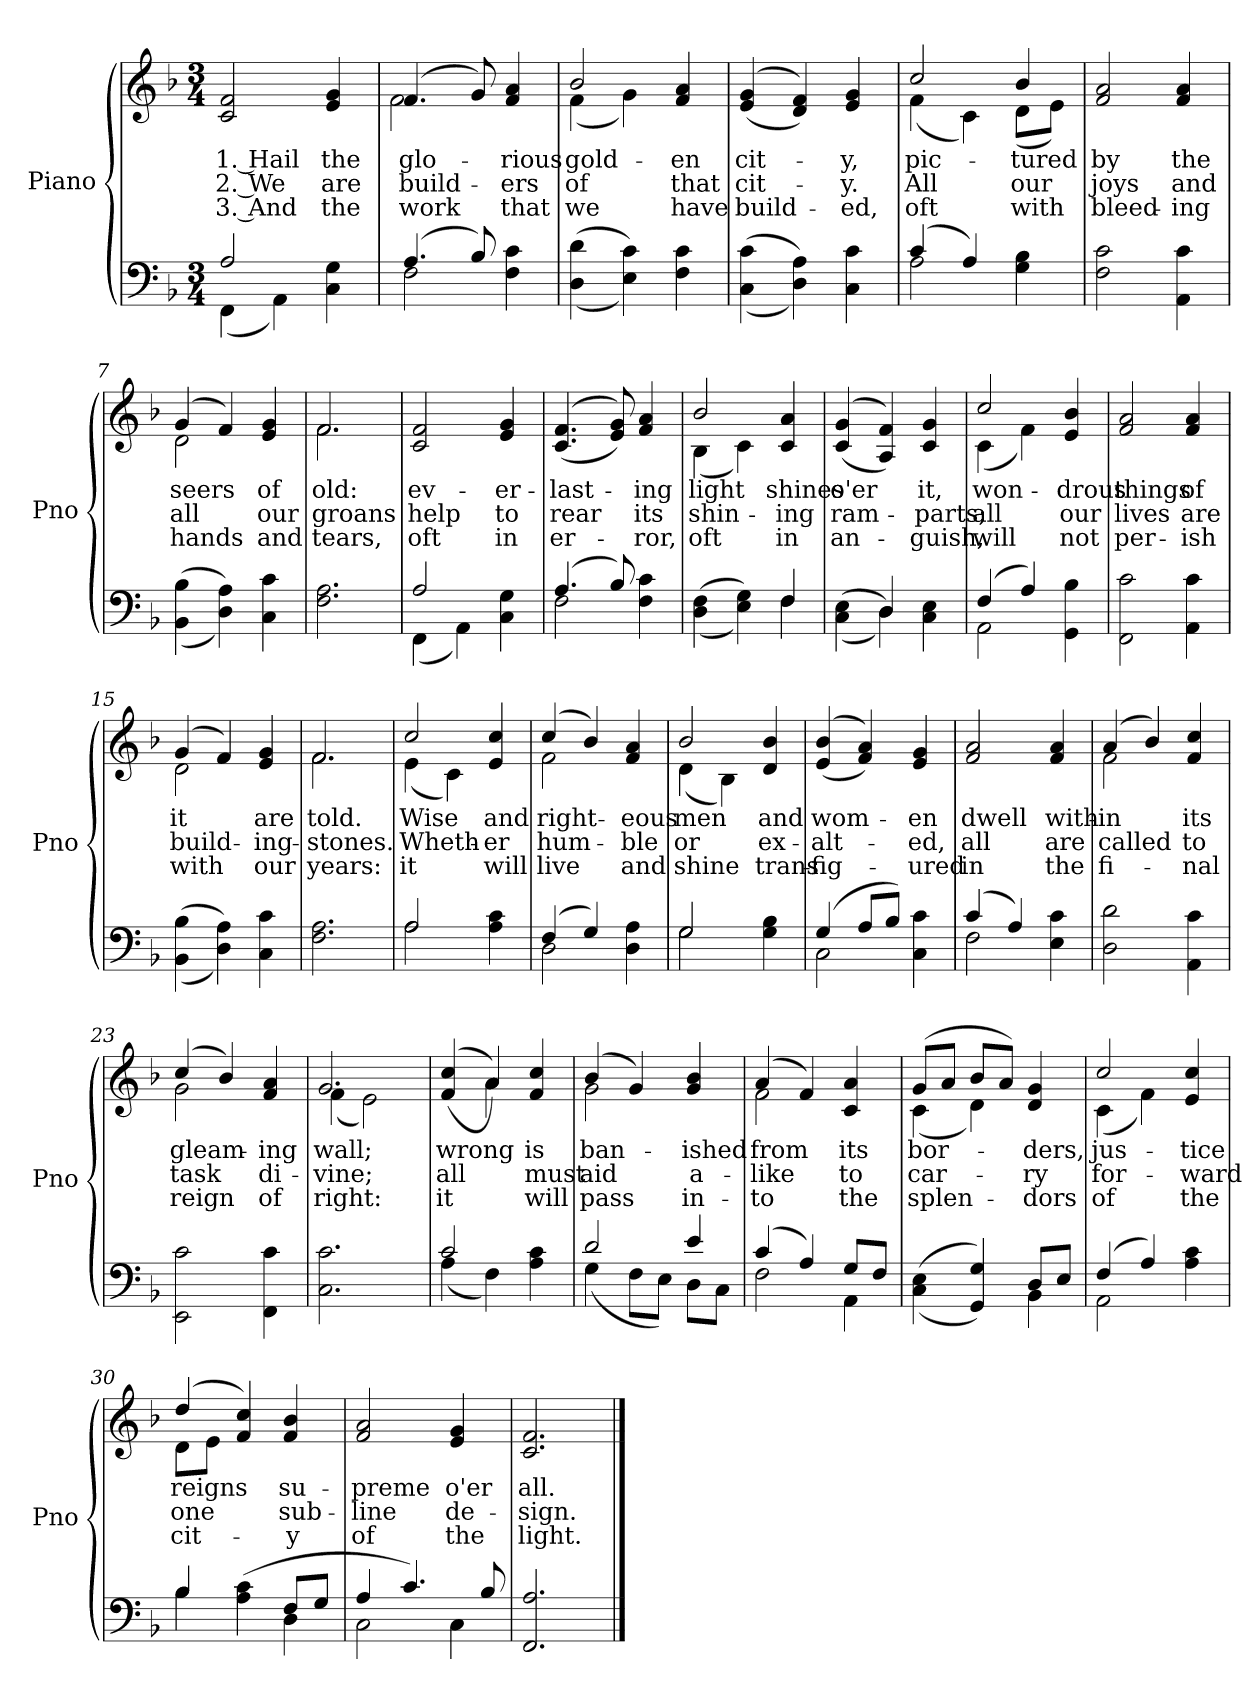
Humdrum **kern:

**kern	**kern	**text	**text	**text
*part2	*part1	*part1	*part1	*part1
*staff2	*staff1	*staff1	*staff1	*staff1
*I"Piano	*I"Piano	*	*	*
*I'Pno	*I'Pno	*	*	*
*clefF4	*clefG2	*	*	*
*k[b-]	*k[b-]	*	*	*
*M3/4	*M3/4	*	*	*
*MM126	*MM126	*	*	*
=1	=1	=1	=1	=1
*^	*	*	*	*
!	!	!	!LO:LY:b	!LO:LY:b	!LO:LY:b
2A/	(<4FF\	2c/ 2f/	1. Hail	2. We	3. And
.	4AA\)	.	.	.	.
!	!	!	!LO:LY:b	!LO:LY:b	!LO:LY:b
4C\ 4G\	4ryy	4e/ 4g/	the	are	the
=2	=2	=2	=2	=2	=2
!	!	!	!LO:LY:b	!LO:LY:b	!LO:LY:b
*	*	*^	*	*	*
(>4.A/	2F\	(>4.f/	2f\	glo-	build-	work
8B-/)	.	8g/)	.	.	.	.
!	!	!	!	!LO:LY:b	!LO:LY:b	!LO:LY:b
4F\ 4c\	4ryy	4f/ 4a/	4ryy	-rious	-ers	that
=3	=3	=3	=3	=3	=3	=3
!	!	!	!	!LO:LY:b	!LO:LY:b	!LO:LY:b
*v	*v	*	*	*	*	*
(<(>4D\ 4d\	2b-/	(<4f\	gold-	of	we
4E\ 4c\))	.	4g\)	.	.	.
!	!	!	!LO:LY:b	!LO:LY:b	!LO:LY:b
4F\ 4c\	4f/ 4a/	4ryy	-en	that	have
=4	=4	=4	=4	=4	=4
!	!	!	!LO:LY:b	!LO:LY:b	!LO:LY:b
*	*v	*v	*	*	*
(<(>4C\ 4c\	(<(>4e/ 4g/	cit-	cit-	build-
4D\ 4A\))	4d/ 4f/))	.	.	.
!	!	!LO:LY:b	!LO:LY:b	!LO:LY:b
4C\ 4c\	4e/ 4g/	-y,	-y.	-ed,
=5	=5	=5	=5	=5
*^	*	*	*	*
!	!	!	!LO:LY:b	!LO:LY:b	!LO:LY:b
*	*	*^	*	*	*
(>4c/	2A\	2cc/	(<4f\	pic-	All	oft
4A/)	.	.	4c\)	.	.	.
!	!	!	!	!LO:LY:b	!LO:LY:b	!LO:LY:b
4G\ 4B-\	4ryy	4b-/	(<8d\L	-tured	our	with
.	.	.	8e\J)	.	.	.
*v	*v	*	*	*	*	*
!!LO:LB:g=z
=6	=6	=6	=6	=6	=6
!	!	!	!LO:LY:b	!LO:LY:b	!LO:LY:b
*	*v	*v	*	*	*
2F\ 2c\	2f/ 2a/	by	joys	bleed-
!	!	!LO:LY:b	!LO:LY:b	!LO:LY:b
4AA\ 4c\	4f/ 4a/	the	and	-ing
=7	=7	=7	=7	=7
!	!	!LO:LY:b	!LO:LY:b	!LO:LY:b
*	*^	*	*	*
(>(<4BB-\ 4B-\	(>4g/	2d\	seers	all	hands
4D\ 4A\))	4f/)	.	.	.	.
!	!	!	!LO:LY:b	!LO:LY:b	!LO:LY:b
4C\ 4c\	4e/ 4g/	4ryy	of	our	and
=8	=8	=8	=8	=8	=8
!	!	!	!LO:LY:b	!LO:LY:b	!LO:LY:b
2.F\ 2.A\	2.f/	2.f\	old:	groans	tears,
=9	=9	=9	=9	=9	=9
*^	*	*	*	*	*
!	!	!	!	!LO:LY:b	!LO:LY:b	!LO:LY:b
*	*	*v	*v	*	*	*
2A/	(<4FF\	2c/ 2f/	ev-	help	oft
.	4AA\)	.	.	.	.
!	!	!	!LO:LY:b	!LO:LY:b	!LO:LY:b
4C\ 4G\	4ryy	4e/ 4g/	-er-	to	in
=10	=10	=10	=10	=10	=10
!	!	!	!LO:LY:b	!LO:LY:b	!LO:LY:b
(>4.A/	2F\	(<(>4.c/ 4.f/	-last-	rear	er-
8B-/)	.	8e/ 8g/))	.	.	.
!	!	!	!LO:LY:b	!LO:LY:b	!LO:LY:b
4F\ 4c\	4ryy	4f/ 4a/	-ing	its	-ror,
=11	=11	=11	=11	=11	=11
!	!	!	!LO:LY:b	!LO:LY:b	!LO:LY:b
*	*	*^	*	*	*
(<(>4D\ 4F\	2ryy	2b-/	(<4B-\	light	shin-	oft
4E\ 4G\))	.	.	4c\)	.	.	.
!	!	!	!	!LO:LY:b	!LO:LY:b	!LO:LY:b
4F\	4F/	4c/ 4a/	4ryy	shines	-ing	in
!!LO:LB:g=z
=12	=12	=12	=12	=12	=12	=12
!	!	!	!	!LO:LY:b	!LO:LY:b	!LO:LY:b
*	*	*v	*v	*	*	*
(<(>4C\ 4E\	4ryy	(<(>4c/ 4g/	o'er	ram-	an-
4D\))	4D/	4A/ 4f/))	.	.	.
!	!	!	!LO:LY:b	!LO:LY:b	!LO:LY:b
4C\ 4E\	4ryy	4c/ 4g/	it,	-parts;	-guish,
=13	=13	=13	=13	=13	=13
!	!	!	!LO:LY:b	!LO:LY:b	!LO:LY:b
*	*	*^	*	*	*
(>4F/	2AA\	2cc/	(<4c\	won-	all	will
4A/)	.	.	4f\)	.	.	.
!	!	!	!	!LO:LY:b	!LO:LY:b	!LO:LY:b
4GG\ 4B-\	4ryy	4e/ 4b-/	4ryy	-drous	our	not
=14	=14	=14	=14	=14	=14	=14
!	!	!	!	!LO:LY:b	!LO:LY:b	!LO:LY:b
*v	*v	*	*	*	*	*
*	*v	*v	*	*	*
2FF\ 2c\	2f/ 2a/	things	lives	per-
!	!	!LO:LY:b	!LO:LY:b	!LO:LY:b
4AA\ 4c\	4f/ 4a/	of	are	-ish
=15	=15	=15	=15	=15
!	!	!LO:LY:b	!LO:LY:b	!LO:LY:b
*	*^	*	*	*
(>(<4BB-\ 4B-\	(>4g/	2d\	it	build-	with
4D\ 4A\))	4f/)	.	.	.	.
!	!	!	!LO:LY:b	!LO:LY:b	!LO:LY:b
4C\ 4c\	4e/ 4g/	4ryy	are	-ing-	our
=16	=16	=16	=16	=16	=16
!	!	!	!LO:LY:b	!LO:LY:b	!LO:LY:b
2.F\ 2.A\	2.f/	2.f\	told.	-stones.	years:
!!LO:PB:g=z	!!
=17	=17	=17	=17	=17	=17
*^	*	*	*	*	*
!	!	!	!	!LO:LY:b	!LO:LY:b	!LO:LY:b
2A/	2A\	2cc/	(<4e\	Wise	Wheth-	it
.	.	.	4c\)	.	.	.
!	!	!	!	!LO:LY:b	!LO:LY:b	!LO:LY:b
4A\ 4c\	4ryy	4e/ 4cc/	4ryy	and	-er	will
=18	=18	=18	=18	=18	=18	=18
!	!	!	!	!LO:LY:b	!LO:LY:b	!LO:LY:b
(>4F/	2D\	(>4cc/	2f\	right-	hum-	live
4G/)	.	4b-/)	.	.	.	.
!	!	!	!	!LO:LY:b	!LO:LY:b	!LO:LY:b
4D\ 4A\	4ryy	4f/ 4a/	4ryy	-eous	-ble	and
=19	=19	=19	=19	=19	=19	=19
!	!	!	!	!LO:LY:b	!LO:LY:b	!LO:LY:b
2G/	2G\	2b-/	(<4d\	men	or	shine
.	.	.	4B-\)	.	.	.
!	!	!	!	!LO:LY:b	!LO:LY:b	!LO:LY:b
4G\ 4B-\	4ryy	4d/ 4b-/	4ryy	and	ex-	trans-
=20	=20	=20	=20	=20	=20	=20
!	!	!	!	!LO:LY:b	!LO:LY:b	!LO:LY:b
*	*	*v	*v	*	*	*
(>4G/	2C\	(<(>4e/ 4b-/	wom-	-alt-	-fig-
8A/L	.	4f/ 4a/))	.	.	.
8B-/J)	.	.	.	.	.
!	!	!	!LO:LY:b	!LO:LY:b	!LO:LY:b
4C\ 4c\	4ryy	4e/ 4g/	-en	-ed,	-ured
=21	=21	=21	=21	=21	=21
!	!	!	!LO:LY:b	!LO:LY:b	!LO:LY:b
(>4c/	2F\	2f/ 2a/	dwell	all	in
4A/)	.	.	.	.	.
!	!	!	!LO:LY:b	!LO:LY:b	!LO:LY:b
4E\ 4c\	4ryy	4f/ 4a/	with-	are	the
!!LO:LB:g=z
=22	=22	=22	=22	=22	=22
!	!	!	!LO:LY:b	!LO:LY:b	!LO:LY:b
*v	*v	*^	*	*	*
2D\ 2d\	(4a/	2f\	-in	called	fi-
.	4b-/)	.	.	.	.
!	!	!	!LO:LY:b	!LO:LY:b	!LO:LY:b
4AA\ 4c\	4f/ 4cc/	4ryy	its	to	-nal
=23	=23	=23	=23	=23	=23
!	!	!	!LO:LY:b	!LO:LY:b	!LO:LY:b
2EE\ 2c\	(>4cc/	2g\	gleam-	task	reign
.	4b-/)	.	.	.	.
!	!	!	!LO:LY:b	!LO:LY:b	!LO:LY:b
4FF\ 4c\	4f/ 4a/	4ryy	-ing	di-	of
=24	=24	=24	=24	=24	=24
!	!	!	!LO:LY:b	!LO:LY:b	!LO:LY:b
2.C\ 2.c\	2.g/	(<4f\	wall;	-vine;	right:
.	.	2e\)	.	.	.
=25	=25	=25	=25	=25	=25
*^	*	*	*	*	*
!	!	!	!	!LO:LY:b	!LO:LY:b	!LO:LY:b
2c/	(<4A\	(>(<4f/ 4cc/	4ryy	wrong	all	it
.	4F\)	4a/))	4a\	.	.	.
!	!	!	!	!LO:LY:b	!LO:LY:b	!LO:LY:b
4A\ 4c\	4ryy	4f/ 4cc/	4ryy	is	must	will
=26	=26	=26	=26	=26	=26	=26
!	!	!	!	!LO:LY:b	!LO:LY:b	!LO:LY:b
2d/	(<4G\	(>4b-/	2g\	ban-	aid	pass
.	8F\L	4g/)	.	.	.	.
.	8E\J)	.	.	.	.	.
!	!	!	!	!LO:LY:b	!LO:LY:b	!LO:LY:b
4e/	8D\L	4g/ 4b-/	4ryy	-ished	a-	in-
.	8C\J	.	.	.	.	.
!!LO:LB:g=z	!!
=27	=27	=27	=27	=27	=27	=27
!	!	!	!	!LO:LY:b	!LO:LY:b	!LO:LY:b
(>4c/	2F\	(4a/	2f\	from	-like	-to
4A/)	.	4f/)	.	.	.	.
!	!	!	!	!LO:LY:b	!LO:LY:b	!LO:LY:b
8G/L	4AA\	4c/ 4a/	4ryy	its	to	the
8F/J	.	.	.	.	.	.
=28	=28	=28	=28	=28	=28	=28
!	!	!	!	!LO:LY:b	!LO:LY:b	!LO:LY:b
(<(>4C\ 4E\	2ryy	(>8g/L	(<4c\	bor-	car-	splen-
.	.	8a/J	.	.	.	.
4GG/ 4G/))	.	8b-/L	4d\)	.	.	.
.	.	8a/J)	.	.	.	.
!	!	!	!	!LO:LY:b	!LO:LY:b	!LO:LY:b
8D/L	4BB-\	4d/ 4g/	4ryy	-ders,	-ry	-dors
8E/J	.	.	.	.	.	.
=29	=29	=29	=29	=29	=29	=29
!	!	!	!	!LO:LY:b	!LO:LY:b	!LO:LY:b
(>4F/	2AA\	2cc/	(<4c\	jus-	for-	of
4A/)	.	.	4f\)	.	.	.
!	!	!	!	!LO:LY:b	!LO:LY:b	!LO:LY:b
4A\ 4c\	4ryy	4e/ 4cc/	4ryy	-tice	-ward	the
=30	=30	=30	=30	=30	=30	=30
!	!	!	!	!LO:LY:b	!LO:LY:b	!LO:LY:b
4B-/	(>4B-\	(>4dd/	8d\L	reigns	one	cit-
.	.	.	8e\J	.	.	.
((4A\ 4c\	4ryy	4f/ 4cc/)	2ryy	.	.	.
!	!	!	!	!LO:LY:b	!LO:LY:b	!LO:LY:b
8F/L	4D\	4f/ 4b-/	.	su-	sub-	-y
8G/J	.	.	.	.	.	.
*	*	*v	*v	*	*	*
=31	=31	=31	=31	=31	=31
!	!	!	!LO:LY:b	!LO:LY:b	!LO:LY:b
4A/	2C\	2f/ 2a/	-preme	-line	of
4.c/)	.	.	.	.	.
!	!	!	!LO:LY:b	!LO:LY:b	!LO:LY:b
.	4C\	4e/ 4g/	o'er	de-	the
8B-/	.	.	.	.	.
*v	*v	*	*	*	*
=32	=32	=32	=32	=32
!	!	!LO:LY:b	!LO:LY:b	!LO:LY:b
2.FF/ 2.A/	2.c/ 2.f/	all.	-sign.	light.
==	==	==	==	==
*-	*-	*-	*-	*-
